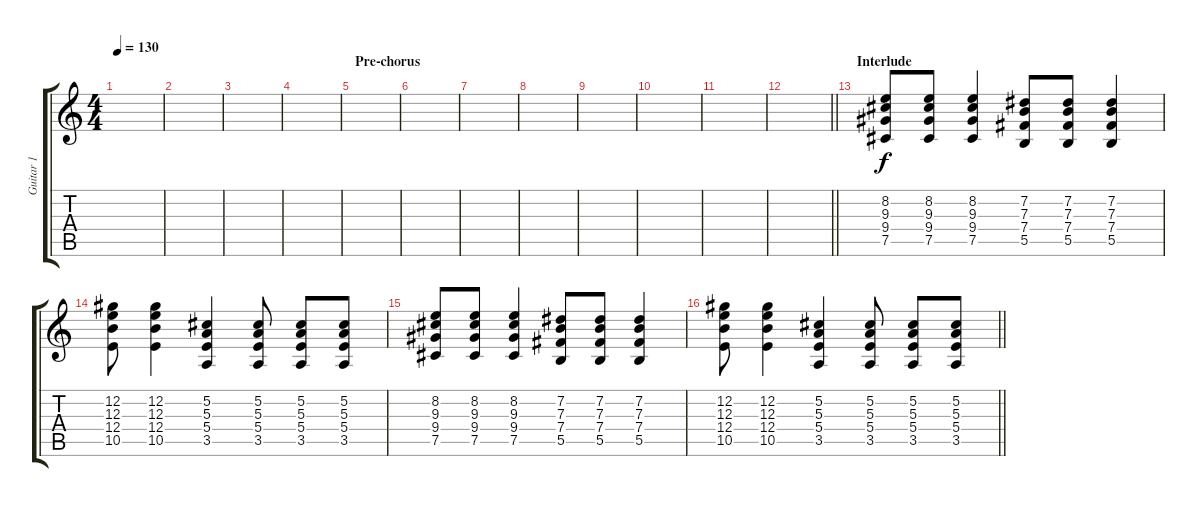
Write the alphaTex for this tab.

\track ("Guitar 1" "Guitar 1") {instrument electricguitarmuted}
\staff {score tabs}
\tuning (Db4 Ab3 E3 B2 Gb2 Db2) {hide}
\ts (4 4)
\tempo 130
\clef g2
\ks c
|
|
|
|
\section ("" "Pre-chorus")
|
|
|
|
|
|
|
\barLineRight lightlight
|
\section ("" "Interlude")
(8.2 9.3 9.4 7.5).8 (8.2 9.3 9.4 7.5).8 (8.2 9.3 9.4 7.5).4 (7.2 7.3 7.4 5.5).8 (7.2 7.3 7.4 5.5).8 (7.2 7.3 7.4 5.5).4 |
(12.2 12.3 12.4 10.5).8 (12.2 12.3 12.4 10.5).4 (5.2 5.3 5.4 3.5).4 (5.2 5.3 5.4 3.5).8 (5.2 5.3 5.4 3.5).8 (5.2 5.3 5.4 3.5).8 |
(8.2 9.3 9.4 7.5).8 (8.2 9.3 9.4 7.5).8 (8.2 9.3 9.4 7.5).4 (7.2 7.3 7.4 5.5).8 (7.2 7.3 7.4 5.5).8 (7.2 7.3 7.4 5.5).4 |
\barLineRight lightlight
(12.2 12.3 12.4 10.5).8 (12.2 12.3 12.4 10.5).4 (5.2 5.3 5.4 3.5).4 (5.2 5.3 5.4 3.5).8 (5.2 5.3 5.4 3.5).8 (5.2 5.3 5.4 3.5).8
